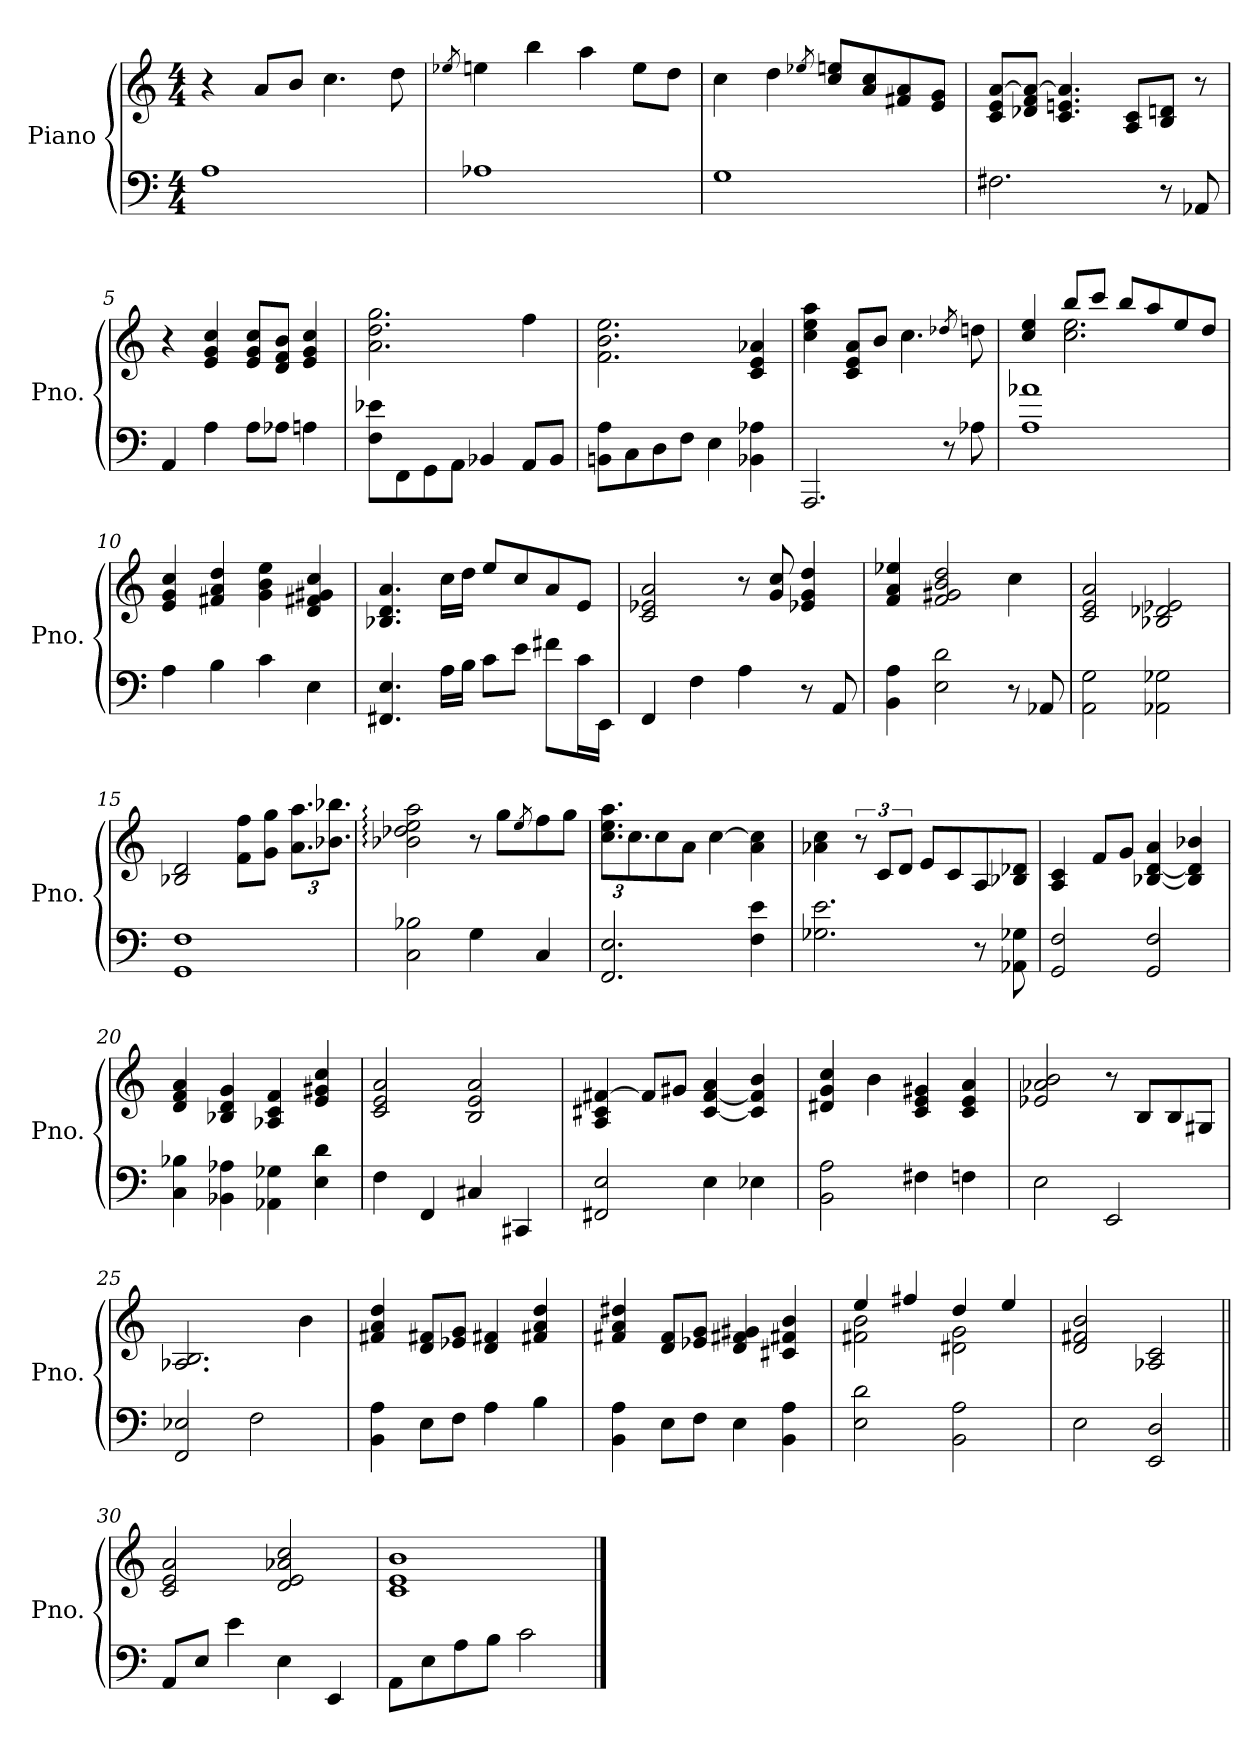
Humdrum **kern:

**kern	**kern
*part1	*part1
*staff2	*staff1
*I"Piano	*
*I'Pno.	*
*clefF4	*clefG2
*k[]	*k[]
*M4/4	*M4/4
*MM92	*MM92
=1	=1
1A	4r
.	8a/L
.	8b/J
.	4.cc\
.	8dd\
=2	=2
.	8qee-X/
1A-X	4een\
.	4bb\
.	4aa\
.	8ee\L
.	8dd\J
=3	=3
1G	4cc\
.	4dd\
.	8qee-X/
.	8cc/ 8een/L
.	8a/ 8cc/
.	8f#X/ 8a/
.	8e/ 8g/J
=4	=4
2.F#X\	8c/ 8e/ [8a/L
.	8d-X/ 8f/ 8a/_J
.	4.c/ 4.en/ 4.a/]
.	8A/ 8c/L
8r	8B/ 8dn/J
8AA-X/	8r
=5	=5
4AA/	4r
4A\	4e/ 4g/ 4cc/
8A\L	8e/ 8g/ 8cc/L
8A-X\J	8d/ 8f/ 8b/J
4An\	4e/ 4g/ 4cc/
=6	=6
8F\ 8e-X\L	2.a\ 2.dd\ 2.gg\
8FF\	.
8GG\	.
8AA\J	.
4BB-X/	.
8AA/L	4ff\
8BB-/J	.
!!LO:LB:g=z
=7	=7
8BBn\ 8A\L	2.f\ 2.b\ 2.ee\
8C\	.
8D\	.
8F\J	.
4E\	.
4BB-X\ 4A-X\	4c/ 4e/ 4a-X/
=8	=8
2.AAA/	4cc\ 4ee\ 4aa\
.	8c/ 8e/ 8a/L
.	8b/J
.	4.cc\
8r	.
.	8qdd-X/
8A-X\	8ddn\
=9	=9
*	*^
1A 1a-X	4cc/ 4ee/	4ryy
.	8bb/L	2.cc\ 2.ee\
.	8ccc/J	.
.	8bb/L	.
.	8aa/	.
.	8ee/	.
.	8dd/J	.
*	*v	*v
=10	=10
4A\	4e/ 4g/ 4cc/
4B\	4f#X/ 4a/ 4dd/
4c\	4g\ 4b\ 4ee\
4E\	4d/ 4f#X/ 4g#X/ 4cc/
=11	=11
4.FF#X/ 4.E/	4.B-X/ 4.d/ 4.a/
16A\LL	16cc\LL
16B\JJ	16dd\JJ
8c\L	8ee/L
8e\J	8cc/
8f#X\L	8a/
16c\L	8e/J
16EE\JJ	.
=12	=12
4FF/	2c/ 2e-X/ 2a/
4F\	.
4A\	8r
.	8g/ 8cc/
8r	4e-X/ 4g/ 4dd/
8AA/	.
!!LO:LB:g=z
=13	=13
4BB\ 4A\	4f/ 4a/ 4ee-X/
2E\ 2d\	2f/ 2g#X/ 2b/ 2dd/
8r	4cc\
8AA-X/	.
=14	=14
2AA\ 2G\	2c/ 2e/ 2a/
2AA-X\ 2G-X\	2B-X/ 2d-X/ 2e-X/
=15	=15
1GG 1F	2B-X/ 2d/
.	8f\ 8ff\L
.	8g\ 8gg\J
*	*Xbrackettup
.	12.a\ 12.aa\L
.	12.b-X\ 12.bb-X\J
=16	=16
2C\ 2B-X\	2b-X\: 2dd-X\: 2ee\: 2aa\:
4G\	8r
.	8gg\L
.	8qee/
4C/	8ff\
.	8gg\J
=17	=17
2.FF/ 2.E/	12.cc\ 12.ee\ 12.aa\L
.	12.cc\
.	8cc\
.	8a\J
.	[4cc\
4F\ 4e\	4a\ 4cc\]
=18	=18
2.G-X\ 2.e\	4a-X\ 4cc\
*	*brackettup
.	12r
.	12c/L
.	12d/J
.	8e/L
.	8c/
8r	8A/
8AA-X\ 8G-X\	8B-X/ 8d-X/J
!!LO:LB:g=z
=19	=19
2GG/ 2F/	4A/ 4c/
.	8f/L
.	8g/J
2GG/ 2F/	[4B-X/ [4d/ 4a/
.	4B-/] 4d/] 4b-X/
=20	=20
4C\ 4B-X\	4d/ 4f/ 4a/
4BB-X\ 4A-X\	4B-X/ 4d/ 4g/
4AA-X\ 4G-X\	4A-X/ 4c/ 4f/
4E\ 4d\	4e/ 4g#X/ 4cc/
=21	=21
4F\	2c/ 2e/ 2a/
4FF/	.
4C#X/	2B/ 2e/ 2a/
4CC#X/	.
=22	=22
2FF#X/ 2E/	4A/ 4c#X/ [4f#X/
.	8f#/L]
.	8g#X/J
4E\	[4c#/ [4f#/ 4a/
4E-X\	4c#/] 4f#/] 4b/
=23	=23
2BB\ 2A\	4d#X/ 4g/ 4cc/
.	4b\
4F#X\	4c/ 4e/ 4g#X/
4Fn\	4c/ 4e/ 4a/
=24	=24
2E\	2e-X/ 2a-X/ 2b/
2EE/	8r
.	8B/L
.	8B/
.	8G#X/J
=25	=25
2FF/ 2E-X/	2.A-X/ 2.B/
2F\	.
.	4b\
!!LO:LB:g=z
=26	=26
4BB\ 4A\	4f#X/ 4a/ 4dd/
8E\L	8d/ 8f#X/L
8F\J	8e-X/ 8g/J
4A\	4d/ 4f#X/
4B\	4f#X/ 4a/ 4dd/
=27	=27
4BB\ 4A\	4f#X/ 4a/ 4dd#X/
8E\L	8d/ 8f#/L
8F\J	8e-X/ 8g/J
4E\	4d/ 4f#X/ 4g#X/
4BB\ 4A\	4c#X/ 4f#X/ 4b/
=28	=28
*	*^
2E\ 2d\	4ee/	2f#X\ 2b\
.	4ff#X/	.
2BB\ 2A\	4dd/	2d#X\ 2g\
.	4ee/	.
*	*v	*v
=29	=29
2E\	2d/ 2f#X/ 2b/
2EE/ 2D/	2A-X/ 2c/
=30||	=30||
8AA/L	2c/ 2e/ 2a/
8E/J	.
4e\	.
4E\	2d/ 2e/ 2a-X/ 2cc/
4EE/	.
=31	=31
8AA\L	1c 1e 1b
8E\	.
8A\	.
8B\J	.
2c\	.
==	==
*-	*-
